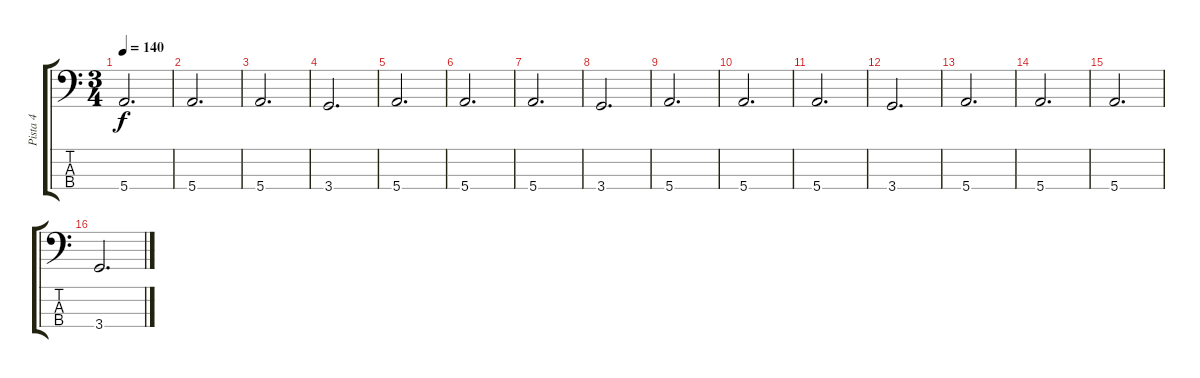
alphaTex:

\track ("Pista 4" "Pista 4") {instrument electricbassfinger}
\staff {score tabs}
\tuning (G2 D2 A1 E1) {hide}
\ts (3 4)
\tempo 140
\clef f4
\ks c
5.4.2{d dy f} |
5.4.2{d} |
5.4.2{d} |
3.4.2{d} |
5.4.2{d} |
5.4.2{d} |
5.4.2{d} |
3.4.2{d} |
5.4.2{d} |
5.4.2{d} |
5.4.2{d} |
3.4.2{d} |
5.4.2{d} |
5.4.2{d} |
5.4.2{d} |
3.4.2{d}
